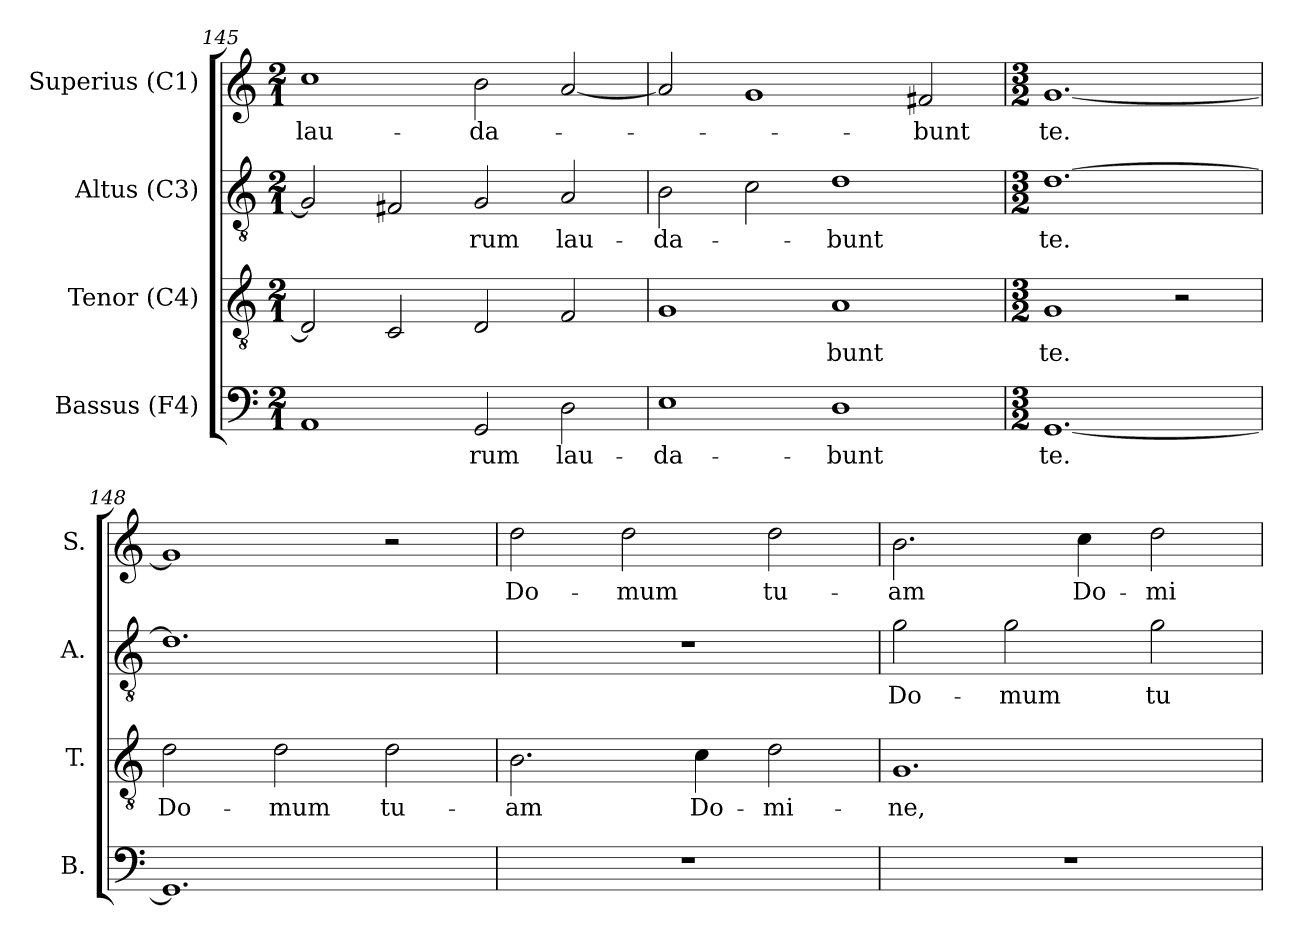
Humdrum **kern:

**kern	**text	**kern	**text	**kern	**text	**kern	**text
*part4	*part4	*part3	*part3	*part2	*part2	*part1	*part1
*staff4	*staff4	*staff3	*staff3	*staff2	*staff2	*staff1	*staff1
*I"Bassus (F4)	*	*I"Tenor (C4)	*	*I"Altus (C3)	*	*I"Superius (C1)	*
*I'B.	*	*I'T.	*	*I'A.	*	*I'S.	*
*clefF4	*	*clefGv2	*	*clefGv2	*	*clefG2	*
*	*	*ITrd7c12	*	*ITrd7c12	*	*	*
*k[]	*	*k[]	*	*k[]	*	*k[]	*
*C:	*	*C:	*	*C:	*	*C:	*
*M2/1	*	*M2/1	*	*M2/1	*	*M2/1	*
=145	=145	=145	=145	=145	=145	=145	=145
!	!	!	!	!	!	!	!LO:LY:b:color=#000000
1AAi	.	2DDi/]	.	2GGi/]	.	1cci	lau-
.	.	2CCi/	.	2FF#i/	.	.	.
!	!LO:LY:b:color=#000000	!	!	!	!	!	!
!	!	!	!	!	!LO:LY:b:color=#000000	!	!
!	!	!	!	!	!	!	!LO:LY:b:color=#000000
2GGi/	-rum	2DDi/	.	2GGi/	-rum	2bi\	-da-
!	!LO:LY:b:color=#000000	!	!	!	!	!	!
!	!	!	!	!	!LO:LY:b:color=#000000	!	!
2Di\	lau-	2FFi/	.	2AAi/	lau-	[2ai/	.
=146	=146	=146	=146	=146	=146	=146	=146
!	!LO:LY:b:color=#000000	!	!	!	!	!	!
!	!	!	!	!	!LO:LY:b:color=#000000	!	!
1Ei	-da-	1GGi	.	2BBi\	-da-	2ai/]	.
.	.	.	.	2Ci\	.	1gi	.
!	!LO:LY:b:color=#000000	!	!	!	!	!	!
!	!	!	!LO:LY:b:color=#000000	!	!	!	!
!	!	!	!	!	!LO:LY:b:color=#000000	!	!
1Di	-bunt	1AAi	-bunt	1Di	-bunt	.	.
!	!	!	!	!	!	!	!LO:LY:b:color=#000000
.	.	.	.	.	.	2f#i/	-bunt
!!LO:LB:g=z
=147	=147	=147	=147	=147	=147	=147	=147
*M3/2	*	*M3/2	*	*M3/2	*	*M3/2	*
!	!LO:LY:b:color=#000000	!	!	!	!	!	!
!	!	!	!LO:LY:b:color=#000000	!	!	!	!
!	!	!	!	!	!LO:LY:b:color=#000000	!	!
!	!	!	!	!	!	!	!LO:LY:b:color=#000000
[1.GGi	te.	1GGi	te.	[1.Di	te.	[1.gi	te.
.	.	2r	.	.	.	.	.
=148	=148	=148	=148	=148	=148	=148	=148
!	!	!	!LO:LY:b:color=#000000	!	!	!	!
1.GGi]	.	2Di\	Do-	1.Di]	.	1gi]	.
!	!	!	!LO:LY:b:color=#000000	!	!	!	!
.	.	2Di\	-mum	.	.	.	.
!	!	!	!LO:LY:b:color=#000000	!	!	!	!
.	.	2Di\	tu-	.	.	2r	.
=149	=149	=149	=149	=149	=149	=149	=149
!LO:N:vis=1	!	!	!	!	!	!	!
!	!	!	!LO:LY:b:color=#000000	!LO:N:vis=1	!	!	!
!	!	!	!	!	!	!	!LO:LY:b:color=#000000
1.r	.	2.BBi\	-am	1.r	.	2ddi\	Do-
!	!	!	!	!	!	!	!LO:LY:b:color=#000000
.	.	.	.	.	.	2ddi\	-mum
!	!	!	!LO:LY:b:color=#000000	!	!	!	!
.	.	4Ci\	Do-	.	.	.	.
!	!	!	!LO:LY:b:color=#000000	!	!	!	!
!	!	!	!	!	!	!	!LO:LY:b:color=#000000
.	.	2Di\	-mi-	.	.	2ddi\	tu-
=150	=150	=150	=150	=150	=150	=150	=150
!LO:N:vis=1	!	!	!	!	!	!	!
!	!	!	!LO:LY:b:color=#000000	!	!	!	!
!	!	!	!	!	!LO:LY:b:color=#000000	!	!
!	!	!	!	!	!	!	!LO:LY:b:color=#000000
1.r	.	1.GGi	-ne,	2Gi\	Do-	2.bi\	-am
!	!	!	!	!	!LO:LY:b:color=#000000	!	!
.	.	.	.	2Gi\	-mum	.	.
!	!	!	!	!	!	!	!LO:LY:b:color=#000000
.	.	.	.	.	.	4cci\	Do-
!	!	!	!	!	!LO:LY:b:color=#000000	!	!
!	!	!	!	!	!	!	!LO:LY:b:color=#000000
.	.	.	.	2Gi\	tu-	2ddi\	-mi-
=	=	=	=	=	=	=	=
*-	*-	*-	*-	*-	*-	*-	*-
